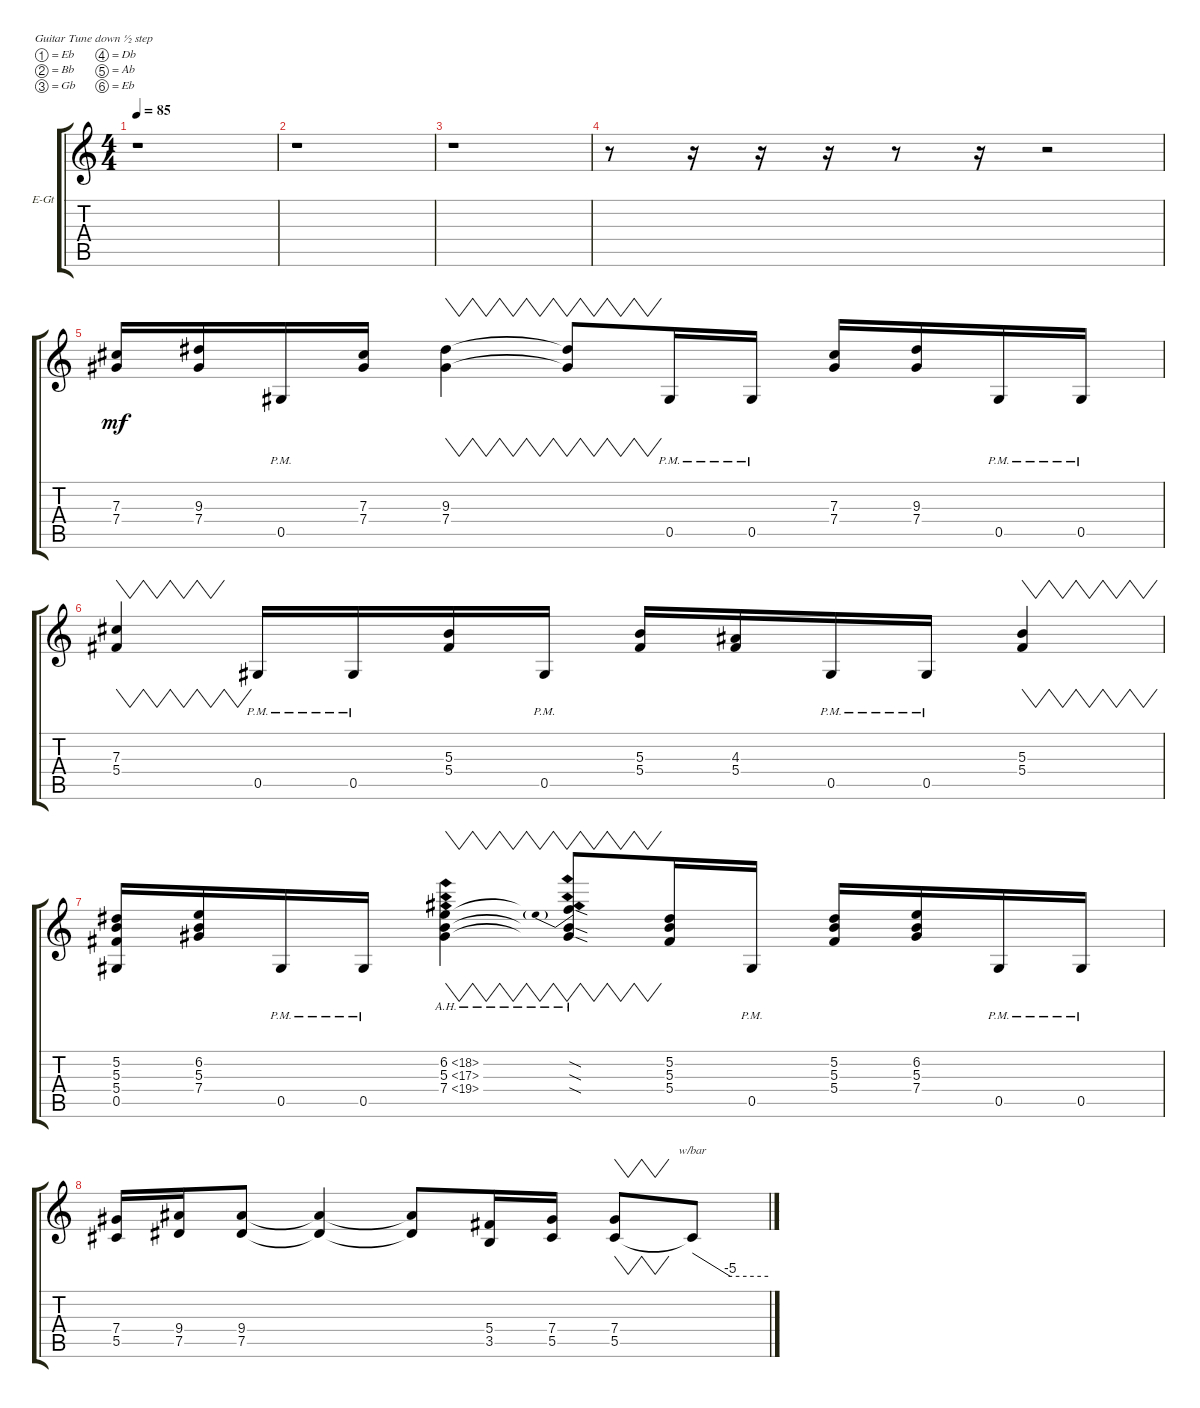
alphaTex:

\defaultSystemsLayout 4
\bracketExtendMode groupsimilarinstruments
\firstSystemTrackNameOrientation horizontal
\otherSystemsTrackNameOrientation horizontal
\track ("Electric Guitar" "E-Gt") {instrument overdrivenguitar}
\staff {score tabs}
\tuning (Eb4 Bb3 Gb3 Db3 Ab2 Eb2)
\ts (4 4)
\tempo 85
\clef g2
\ks c
r.1{dy mf} |
r.1 |
r.1 |
r.8 r.16 r.16 r.16 r.8 r.16 r.2 |
(7.3 7.4).16 (9.3 7.4).16 0.5{pm}.16 (7.3 7.4).16 (9.3 7.4).4{vw} (9.3{t} 7.4{t}).8{vw} 0.5{pm}.16 0.5{pm}.16 (7.3 7.4).16 (9.3 7.4).16 0.5{pm}.16 0.5{pm}.16 |
(7.3 5.4).4{vw} 0.5{pm}.16 0.5{pm}.16 (5.3 5.4).16 0.5{pm}.16 (5.3 5.4).16 (4.3 5.4).16 0.5{pm}.16 0.5{pm}.16 (5.3 5.4).4{vw} |
(5.2 5.3 5.4 0.5).16 (6.2 5.3 7.4).16 0.5{pm}.16 0.5{pm}.16 (6.2{ah 12} 5.3{ah 12} 7.4{ah 12}).4{vw} (6.2{be (prebend 0 2 60 2) ah 12 sod t} 5.3{ah 12 sod t} 7.4{ah 12 sod t}).8{vw} (5.2 5.3 5.4).16 0.5{pm}.16 (5.2 5.3 5.4).16 (6.2 5.3 7.4).16 0.5{pm}.16 0.5{pm}.16 |
(7.4 5.5).16 (9.4 7.5).16 (9.4 7.5).8 (9.4{t} 7.5{t}).4 (9.4{t} 7.5{t}).8 (5.4 3.5).16 (7.4 5.5).16 (7.4 5.5).8{vw} 5.5{t}.8{tbe (custom default 0 0 30 -20 60 -20)}
